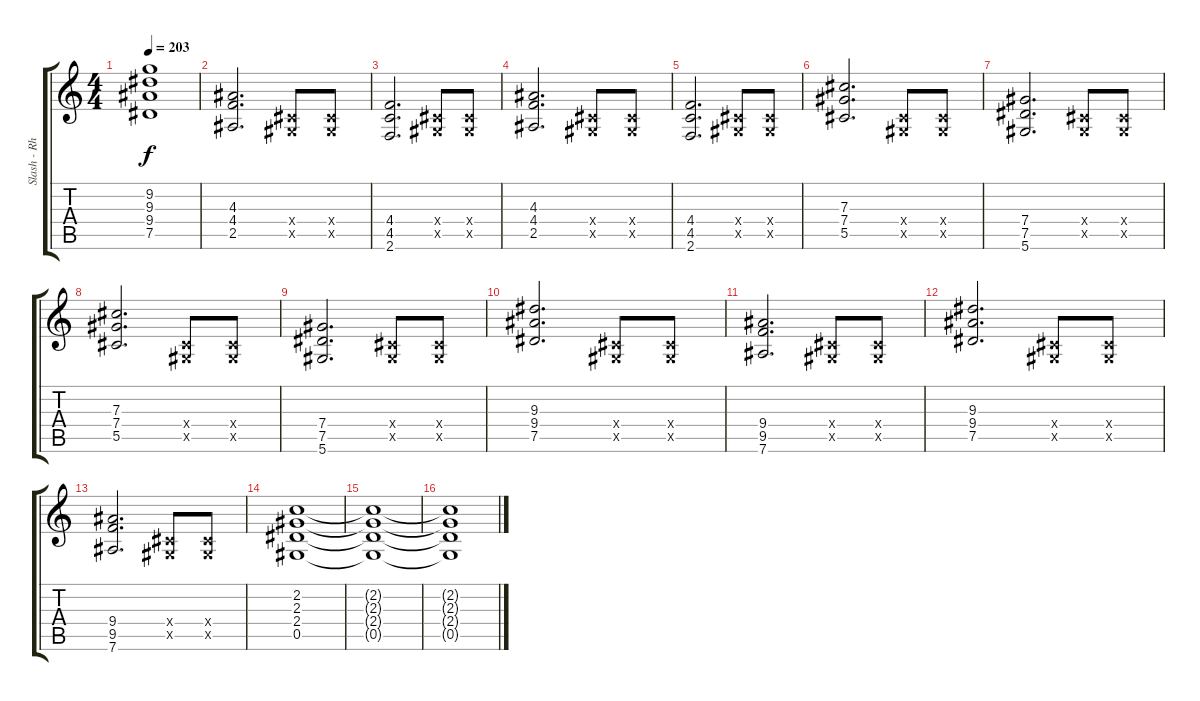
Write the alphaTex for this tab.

\track ("Slash - Rhythm" "Slash - Rh") {instrument distortionguitar}
\staff {score tabs}
\tuning (Eb4 Bb3 Gb3 Db3 Ab2 Eb2) {hide}
\ts (4 4)
\tempo 203
\clef g2
\ks c
(9.2{t} 9.3{t} 9.4{t} 7.5{t}).1{dy f} |
(4.3 4.4 2.5).2{d} (0.4{x} 0.5{x}).8 (0.4{x} 0.5{x}).8 |
(4.4 4.5 2.6).2{d} (0.4{x} 0.5{x}).8 (0.4{x} 0.5{x}).8 |
(4.3 4.4 2.5).2{d} (0.4{x} 0.5{x}).8 (0.4{x} 0.5{x}).8 |
(4.4 4.5 2.6).2{d} (0.4{x} 0.5{x}).8 (0.4{x} 0.5{x}).8 |
(7.3 7.4 5.5).2{d} (0.4{x} 0.5{x}).8 (0.4{x} 0.5{x}).8 |
(7.4 7.5 5.6).2{d} (0.4{x} 0.5{x}).8 (0.4{x} 0.5{x}).8 |
(7.3 7.4 5.5).2{d} (0.4{x} 0.5{x}).8 (0.4{x} 0.5{x}).8 |
(7.4 7.5 5.6).2{d} (0.4{x} 0.5{x}).8 (0.4{x} 0.5{x}).8 |
(9.3 9.4 7.5).2{d} (0.4{x} 0.5{x}).8 (0.4{x} 0.5{x}).8 |
(9.4 9.5 7.6).2{d} (0.4{x} 0.5{x}).8 (0.4{x} 0.5{x}).8 |
(9.3 9.4 7.5).2{d} (0.4{x} 0.5{x}).8 (0.4{x} 0.5{x}).8 |
(9.4 9.5 7.6).2{d} (0.4{x} 0.5{x}).8 (0.4{x} 0.5{x}).8 |
(2.2 2.3 2.4 0.5).1 |
(2.2{t} 2.3{t} 2.4{t} 0.5{t}).1 |
(2.2{t} 2.3{t} 2.4{t} 0.5{t}).1
